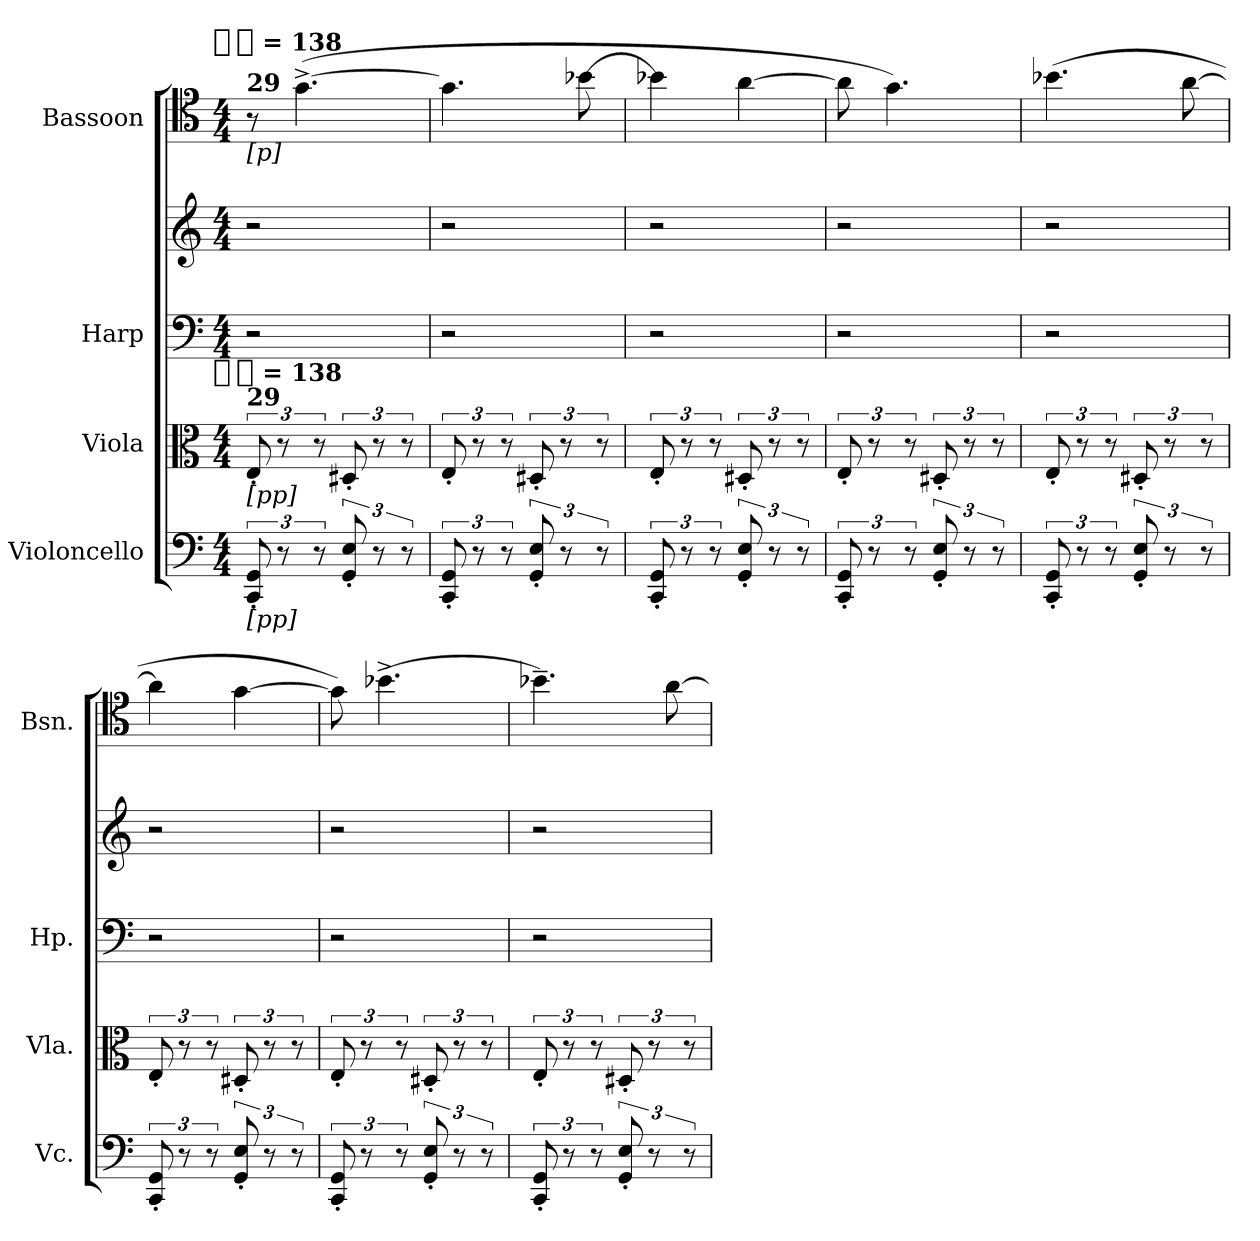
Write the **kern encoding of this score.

**kern	**kern	**kern	**kern	**kern
*part4	*part3	*part2	*part2	*part1
*staff5	*staff4	*staff3	*staff2	*staff1
*I"Violoncello	*I"Viola	*I"Harp	*	*I"Bassoon
*I'Vc.	*I'Vla.	*I'Hp.	*	*I'Bsn.
*clefF4	*clefC3	*clefF4	*clefG2	*clefC4
*k[]	*k[]	*k[]	*k[]	*k[]
*C:	*C:	*C:	*C:	*C:
!!LO:TX:omd:t=[quarter-dot] = 138
*M4/4	*M4/4	*M4/4	*M4/4	*M4/4
*MM207	*MM207	*MM207	*MM207	*MM207
=	=	=	=	=
!	!	!	!	!LO:TX:a:B:t=29
!	!	!	!	!LO:TX:b:t=[p]
!	!LO:TX:a:B:t=29	!	!	!
!	!LO:TX:b:t=[pp]	!	!	!
!	!LO:TX:t=[quarter-dot] = 138	!	!	!
!LO:TX:b:t=[pp]	!	!	!	!
12CC' 12GG'	12E'	2r	2r	8r
12r	12r	.	.	.
.	.	.	.	([4.g^
12r	12r	.	.	.
12GG' 12E'	12D#X'	.	.	.
12r	12r	.	.	.
12r	12r	.	.	.
=	=	=	=	=
12CC' 12GG'	12E'	2r	2r	4.g]
12r	12r	.	.	.
12r	12r	.	.	.
12GG' 12E'	12D#X'	.	.	.
12r	12r	.	.	.
.	.	.	.	[8b-X
12r	12r	.	.	.
=	=	=	=	=
12CC' 12GG'	12E'	2r	2r	4b-X]
12r	12r	.	.	.
12r	12r	.	.	.
12GG' 12E'	12D#X'	.	.	[4a
12r	12r	.	.	.
12r	12r	.	.	.
=	=	=	=	=
12CC' 12GG'	12E'	2r	2r	8a]
12r	12r	.	.	.
.	.	.	.	4.g)
12r	12r	.	.	.
12GG' 12E'	12D#X'	.	.	.
12r	12r	.	.	.
12r	12r	.	.	.
=	=	=	=	=
12CC' 12GG'	12E'	2r	2r	(4.b-X
12r	12r	.	.	.
12r	12r	.	.	.
12GG' 12E'	12D#X'	.	.	.
12r	12r	.	.	.
.	.	.	.	[8a
12r	12r	.	.	.
=	=	=	=	=
12CC' 12GG'	12E'	2r	2r	4a]
12r	12r	.	.	.
12r	12r	.	.	.
12GG' 12E'	12D#X'	.	.	[4g
12r	12r	.	.	.
12r	12r	.	.	.
=	=	=	=	=
12CC' 12GG'	12E'	2r	2r	8g])
12r	12r	.	.	.
.	.	.	.	[4.b-X^
12r	12r	.	.	.
12GG' 12E'	12D#X'	.	.	.
12r	12r	.	.	.
12r	12r	.	.	.
=	=	=	=	=
12CC' 12GG'	12E'	2r	2r	4.b-X~]
12r	12r	.	.	.
12r	12r	.	.	.
12GG' 12E'	12D#X'	.	.	.
12r	12r	.	.	.
.	.	.	.	[8a
12r	12r	.	.	.
=	=	=	=	=
*-	*-	*-	*-	*-
